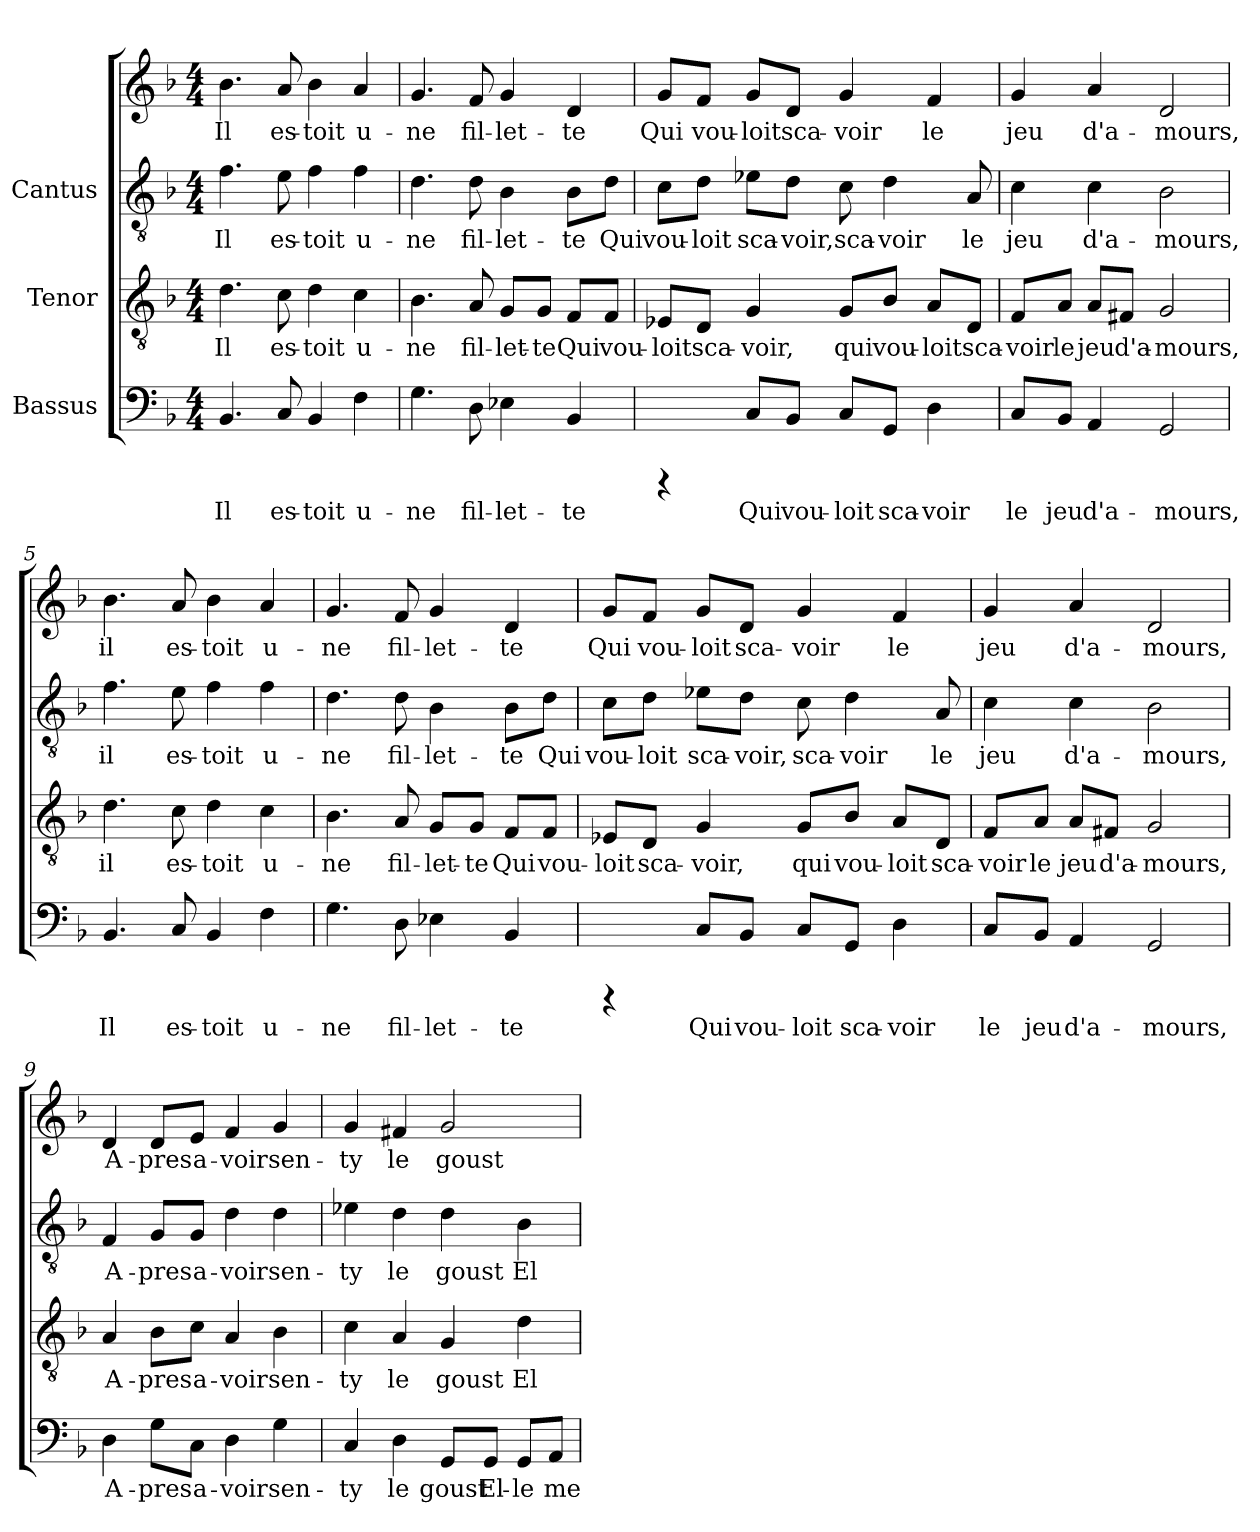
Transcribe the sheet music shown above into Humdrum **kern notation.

**kern	**text	**kern	**text	**kern	**text	**kern	**text
*part3	*part3	*part2	*part2	*part1	*part1	*part1	*part1
*staff4	*staff4	*staff3	*staff3	*staff2	*staff2	*staff1	*staff1
*I"Bassus	*	*I"Tenor	*	*I"Cantus	*	*	*
!!LO:PB:g=z
*stria5	*	*stria5	*	*stria5	*	*stria5	*
*clefF4	*	*clefGv2	*	*clefGv2	*	*clefG2	*
*k[b-]	*	*k[b-]	*	*k[b-]	*	*k[b-]	*
*F:	*	*F:	*	*F:	*	*F:	*
*M4/4	*	*M4/4	*	*M4/4	*	*M4/4	*
*MM120	*	*MM120	*	*MM120	*	*MM120	*
=1	=1	=1	=1	=1	=1	=1	=1
!	!LO:LY:b:cj	!	!LO:LY:b:cj	!	!LO:LY:b:cj	!	!LO:LY:b:cj
4.BB-/	Il	4.d\	Il	4.f\	-Il	4.b-\	Il
!	!LO:LY:b:cj	!	!LO:LY:b:cj	!	!LO:LY:b:cj	!	!LO:LY:b:cj
8C/	es-	8c\	es-	8e\	es-	8a/	es-
!	!LO:LY:b:cj	!	!LO:LY:b:cj	!	!LO:LY:b:cj	!	!LO:LY:b:cj
4BB-/	-toit	4d\	-toit	4f\	-toit	4b-\	-toit
!	!LO:LY:b:cj	!	!LO:LY:b:cj	!	!LO:LY:b:cj	!	!LO:LY:b:cj
4F\	u-	4c\	u-	4f\	u-	4a/	u-
=2	=2	=2	=2	=2	=2	=2	=2
!	!LO:LY:b:cj	!	!LO:LY:b:cj	!	!LO:LY:b:cj	!	!LO:LY:b:cj
4.G\	-ne	4.B-\	-ne	4.d\	ne	4.g/	-ne
!	!LO:LY:b:cj	!	!LO:LY:b:cj	!	!LO:LY:b:cj	!	!LO:LY:b:cj
8D\	fil-	8A/	fil-	8d\	fil-	8f/	fil-
!	!LO:LY:b:cj	!	!LO:LY:b:cj	!	!LO:LY:b:cj	!	!LO:LY:b:cj
4E-X\	-let-	8G/L	-let-	4B-\	-let-	4g/	-let-
!	!	!	!LO:LY:b:cj	!	!	!	!
.	.	8G/J	-te	.	.	.	.
!	!LO:LY:b:cj	!	!LO:LY:b:cj	!	!LO:LY:b:cj	!	!LO:LY:b:cj
4BB-/	-te	8F/L	Qui	8B-\L	-te	4d/	-te
!	!	!	!LO:LY:b:cj	!	!LO:LY:b:cj	!	!
.	.	8F/J	vou-	8d\J	Qui	.	.
=3	=3	=3	=3	=3	=3	=3	=3
!	!	!	!LO:LY:b:cj	!	!LO:LY:b:cj	!	!LO:LY:b:cj
4rCCC	.	8E-X/L	-loit	8c\L	vou-	8g/L	Qui
!	!	!	!LO:LY:b:cj	!	!LO:LY:b:cj	!	!LO:LY:b:cj
.	.	8D/J	sca-	8d\J	-loit	8f/J	vou-
!	!LO:LY:b:cj	!	!LO:LY:b:cj	!	!LO:LY:b:cj	!	!LO:LY:b:cj
8C/L	Qui	4G/	-voir,	8e-X\L	sca-	8g/L	-loit
!	!LO:LY:b:cj	!	!	!	!LO:LY:b:cj	!	!LO:LY:b:cj
8BB-/J	vou-	.	.	8d\J	-voir,	8d/J	sca-
!	!LO:LY:b:cj	!	!LO:LY:b:cj	!	!LO:LY:b:cj	!	!LO:LY:b:cj
8C/L	-loit	8G/L	qui	8c\	sca-	4g/	-voir
!	!LO:LY:b:cj	!	!LO:LY:b:cj	!	!LO:LY:b:cj	!	!
8GG/J	sca-	8B-/J	vou-	4d\	-voir	.	.
!	!LO:LY:b:cj	!	!LO:LY:b:cj	!	!	!	!LO:LY:b:cj
4D\	-voir	8A/L	-loit	.	.	4f/	le
!	!	!	!LO:LY:b:cj	!	!LO:LY:b:cj	!	!
.	.	8D/J	sca-	8A/	le	.	.
!!LO:LB:g=z
=4	=4	=4	=4	=4	=4	=4	=4
!	!LO:LY:b:cj	!	!LO:LY:b:cj	!	!LO:LY:b:cj	!	!LO:LY:b:cj
8C/L	le	8F/L	-voir	4c\	jeu	4g/	jeu
!	!LO:LY:b:cj	!	!LO:LY:b:cj	!	!	!	!
8BB-/J	jeu	8A/J	le	.	.	.	.
!	!LO:LY:b:cj	!	!LO:LY:b:cj	!	!LO:LY:b:cj	!	!LO:LY:b:cj
4AA/	d'a-	8A/L	jeu	4c\	d'a-	4a/	d'a-
!	!	!	!LO:LY:b:cj	!	!	!	!
.	.	8F#X/J	d'a-	.	.	.	.
!	!LO:LY:b:cj	!	!LO:LY:b:cj	!	!LO:LY:b:cj	!	!LO:LY:b:cj
2GG/	-mours,	2G/	-mours,	2B-\	-mours,	2d/	-mours,
=5	=5	=5	=5	=5	=5	=5	=5
!	!LO:LY:b:cj	!	!LO:LY:b:cj	!	!LO:LY:b:cj	!	!LO:LY:b:cj
4.BB-/	Il	4.d\	il	4.f\	-il	4.b-\	il
!	!LO:LY:b:cj	!	!LO:LY:b:cj	!	!LO:LY:b:cj	!	!LO:LY:b:cj
8C/	es-	8c\	es-	8e\	es-	8a/	es-
!	!LO:LY:b:cj	!	!LO:LY:b:cj	!	!LO:LY:b:cj	!	!LO:LY:b:cj
4BB-/	-toit	4d\	-toit	4f\	-toit	4b-\	-toit
!	!LO:LY:b:cj	!	!LO:LY:b:cj	!	!LO:LY:b:cj	!	!LO:LY:b:cj
4F\	u-	4c\	u-	4f\	u-	4a/	u-
=6	=6	=6	=6	=6	=6	=6	=6
!	!LO:LY:b:cj	!	!LO:LY:b:cj	!	!LO:LY:b:cj	!	!LO:LY:b:cj
4.G\	-ne	4.B-\	-ne	4.d\	ne	4.g/	-ne
!	!LO:LY:b:cj	!	!LO:LY:b:cj	!	!LO:LY:b:cj	!	!LO:LY:b:cj
8D\	fil-	8A/	fil-	8d\	fil-	8f/	fil-
!	!LO:LY:b:cj	!	!LO:LY:b:cj	!	!LO:LY:b:cj	!	!LO:LY:b:cj
4E-X\	-let-	8G/L	-let-	4B-\	-let-	4g/	-let-
!	!	!	!LO:LY:b:cj	!	!	!	!
.	.	8G/J	-te	.	.	.	.
!	!LO:LY:b:cj	!	!LO:LY:b:cj	!	!LO:LY:b:cj	!	!LO:LY:b:cj
4BB-/	-te	8F/L	Qui	8B-\L	-te	4d/	-te
!	!	!	!LO:LY:b:cj	!	!LO:LY:b:cj	!	!
.	.	8F/J	vou-	8d\J	Qui	.	.
=7	=7	=7	=7	=7	=7	=7	=7
!	!	!	!LO:LY:b:cj	!	!LO:LY:b:cj	!	!LO:LY:b:cj
4rCCC	.	8E-X/L	-loit	8c\L	vou-	8g/L	Qui
!	!	!	!LO:LY:b:cj	!	!LO:LY:b:cj	!	!LO:LY:b:cj
.	.	8D/J	sca-	8d\J	-loit	8f/J	vou-
!	!LO:LY:b:cj	!	!LO:LY:b:cj	!	!LO:LY:b:cj	!	!LO:LY:b:cj
8C/L	Qui	4G/	-voir,	8e-X\L	sca-	8g/L	-loit
!	!LO:LY:b:cj	!	!	!	!LO:LY:b:cj	!	!LO:LY:b:cj
8BB-/J	vou-	.	.	8d\J	-voir,	8d/J	sca-
!	!LO:LY:b:cj	!	!LO:LY:b:cj	!	!LO:LY:b:cj	!	!LO:LY:b:cj
8C/L	-loit	8G/L	qui	8c\	sca-	4g/	-voir
!	!LO:LY:b:cj	!	!LO:LY:b:cj	!	!LO:LY:b:cj	!	!
8GG/J	sca-	8B-/J	vou-	4d\	-voir	.	.
!	!LO:LY:b:cj	!	!LO:LY:b:cj	!	!	!	!LO:LY:b:cj
4D\	-voir	8A/L	-loit	.	.	4f/	le
!	!	!	!LO:LY:b:cj	!	!LO:LY:b:cj	!	!
.	.	8D/J	sca-	8A/	le	.	.
!!LO:LB:g=z
=8	=8	=8	=8	=8	=8	=8	=8
!	!LO:LY:b:cj	!	!LO:LY:b:cj	!	!LO:LY:b:cj	!	!LO:LY:b:cj
8C/L	le	8F/L	-voir	4c\	jeu	4g/	jeu
!	!LO:LY:b:cj	!	!LO:LY:b:cj	!	!	!	!
8BB-/J	jeu	8A/J	le	.	.	.	.
!	!LO:LY:b:cj	!	!LO:LY:b:cj	!	!LO:LY:b:cj	!	!LO:LY:b:cj
4AA/	d'a-	8A/L	jeu	4c\	d'a-	4a/	d'a-
!	!	!	!LO:LY:b:cj	!	!	!	!
.	.	8F#X/J	d'a-	.	.	.	.
!	!LO:LY:b:cj	!	!LO:LY:b:cj	!	!LO:LY:b:cj	!	!LO:LY:b:cj
2GG/	-mours,	2G/	-mours,	2B-\	-mours,	2d/	-mours,
=9	=9	=9	=9	=9	=9	=9	=9
!	!LO:LY:b:cj	!	!LO:LY:b:cj	!	!LO:LY:b:cj	!	!LO:LY:b:cj
4D\	A-	4A/	A-	4F/	-A-	4d/	A-
!	!LO:LY:b:cj	!	!LO:LY:b:cj	!	!LO:LY:b:cj	!	!LO:LY:b:cj
8G\L	-pres	8B-\L	-pres	8G/L	-pres	8d/L	-pres
!	!LO:LY:b:cj	!	!LO:LY:b:cj	!	!LO:LY:b:cj	!	!LO:LY:b:cj
8C\J	a-	8c\J	a-	8G/J	a-	8e/J	a-
!	!LO:LY:b:cj	!	!LO:LY:b:cj	!	!LO:LY:b:cj	!	!LO:LY:b:cj
4D\	-voir	4A/	-voir	4d\	-voir	4f/	-voir
!	!LO:LY:b:cj	!	!LO:LY:b:cj	!	!LO:LY:b:cj	!	!LO:LY:b:cj
4G\	sen-	4B-\	sen-	4d\	sen-	4g/	sen-
=10	=10	=10	=10	=10	=10	=10	=10
!	!LO:LY:b:cj	!	!LO:LY:b:cj	!	!LO:LY:b:cj	!	!LO:LY:b:cj
4C/	-ty	4c\	-ty	4e-X\	ty	4g/	-ty
!	!LO:LY:b:cj	!	!LO:LY:b:cj	!	!LO:LY:b:cj	!	!LO:LY:b:cj
4D\	le	4A/	le	4d\	le	4f#X/	le
!	!LO:LY:b:cj	!	!LO:LY:b:cj	!	!LO:LY:b:cj	!	!LO:LY:b:cj
8GG/L	goust	4G/	goust	4d\	goust	2g/	goust
!	!LO:LY:b:cj	!	!	!	!	!	!
8GG/J	El-	.	.	.	.	.	.
!	!LO:LY:b:cj	!	!LO:LY:b:cj	!	!LO:LY:b:cj	!	!
8GG/L	-le	4d\	El-	4B-\	El-	.	.
!	!LO:LY:b:cj	!	!	!	!	!	!
8AA/J	me	.	.	.	.	.	.
=	=	=	=	=	=	=	=
*-	*-	*-	*-	*-	*-	*-	*-
